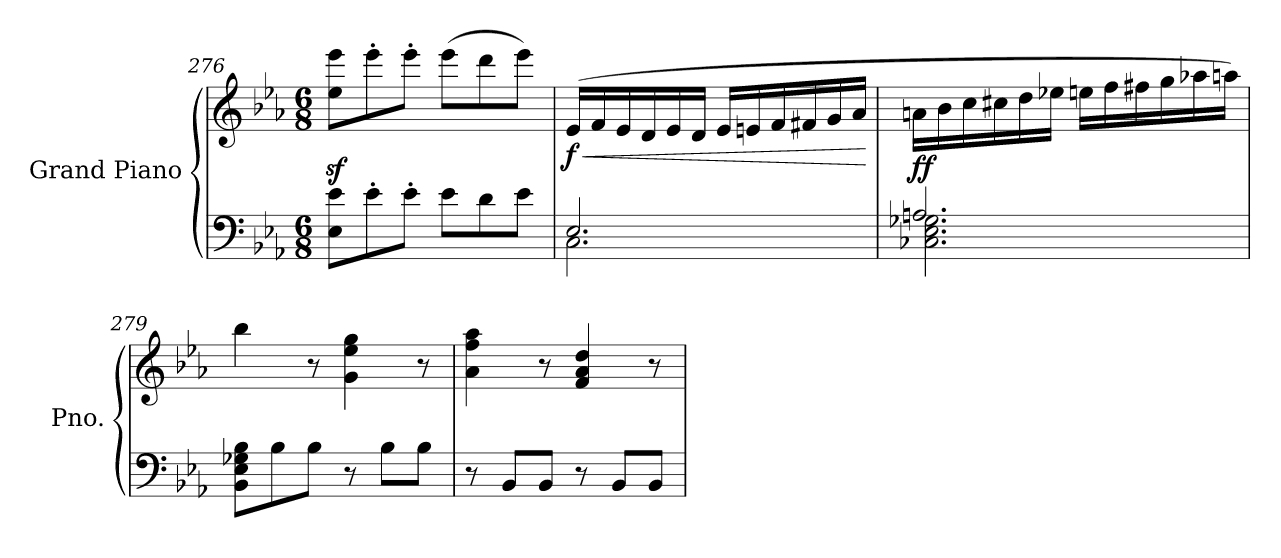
**kern	**kern	**dynam
*part1	*part1	*part1
*staff2	*staff1	*staff1/2
*I"Grand Piano	*	*
*I'Pno.	*	*
*clefF4	*clefG2	*
*k[b-e-a-]	*k[b-e-a-]	*
*M6/8	*M6/8	*
=276	=276	=276
8E-\ 8e-\L	8ee-\z< 8eee-\z<L	.
8e-'\	8eee-'\	.
8e-'\J	8eee-'\J	.
8e-\L	(8eee-\L	.
8d\	8ddd\	.
8e-\J	8eee-\J)	.
!!LO:LB:g=z
=277	=277	=277
*^	*	*
!	!	!	!LO:HP:b
!	!	!	!LO:DY:n=1:b
2.E-/	2.C\	(16e-/LL	< f
.	.	16f/	.
.	.	16e-/	.
.	.	16d/	.
.	.	16e-/	.
.	.	16d/JJ	.
.	.	16e-/LL	.
.	.	16en/	.
.	.	16f/	.
.	.	16f#X/	.
.	.	16g/	.
.	.	16a-/JJ	.
*v	*v	*	*
.	.	[
=278	=278	=278
*^	*	*
!	!	!	!LO:DY:b
2.An/	2.C-X\ 2.E-\ 2.G-X\	16an\LL	ff
.	.	16b-\	.
.	.	16cc\	.
.	.	16cc#X\	.
.	.	16dd\	.
.	.	16ee-X\JJ	.
.	.	16een\LL	.
.	.	16ff\	.
.	.	16ff#X\	.
.	.	16gg\	.
.	.	16aa-X\	.
.	.	16aan\JJ)	.
*v	*v	*	*
=279	=279	=279
8BB-\ 8E-\ 8G-X\ 8B-\L	4bb-\	.
8B-\	.	.
8B-\J	8r	.
8r	4g\ 4ee-\ 4gg\	.
8B-\L	.	.
8B-\J	8r	.
=280	=280	=280
8r	4a-\ 4ff\ 4aa-\	.
8BB-/L	.	.
8BB-/J	8r	.
8r	4f/ 4a-/ 4dd/	.
8BB-/L	.	.
8BB-/J	8r	.
=	=	=
*-	*-	*-
